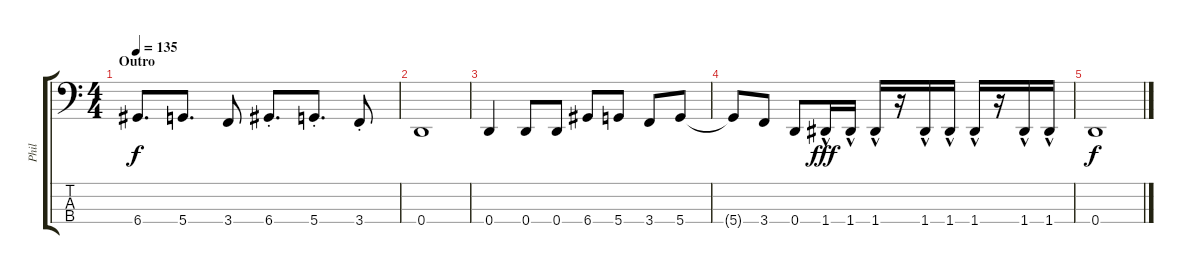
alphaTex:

\track ("Phil" "Phil") {instrument electricbasspick}
\staff {score tabs}
\tuning (G2 D2 A1 D1) {hide}
\ts (4 4)
\section ("" "Outro")
\tempo 135
\clef f4
\ks c
6.4.8{d dy f} 5.4.8{d} 3.4.8 6.4{st}.8{d} 5.4{st}.8{d} 3.4{st}.8 |
0.4.1 |
0.4.4 0.4.8 0.4.8 6.4.8 5.4.8 3.4.8 5.4.8 |
5.4{t}.8 3.4.8 0.4.8 1.4{hac}.16{dy fff} 1.4{hac}.16 1.4{hac}.16 r.16 1.4{hac}.16 1.4{hac}.16 1.4{hac}.16 r.16 1.4{hac}.16 1.4{hac}.16 |
0.4.1{dy f}
